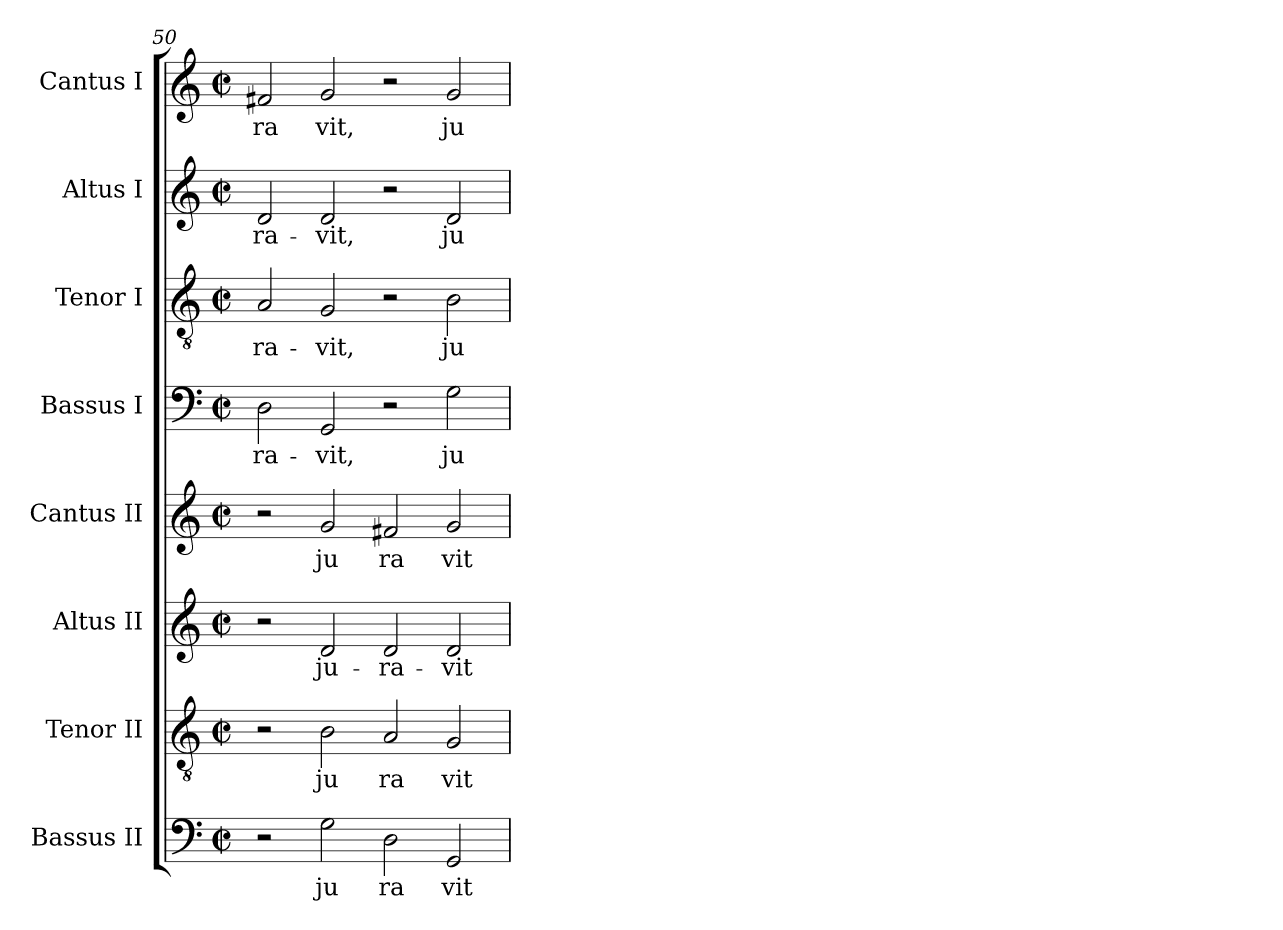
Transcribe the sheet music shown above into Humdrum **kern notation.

**kern	**text	**kern	**text	**kern	**text	**kern	**text	**kern	**text	**kern	**text	**kern	**text	**kern	**text
*part8	*part8	*part7	*part7	*part6	*part6	*part5	*part5	*part4	*part4	*part3	*part3	*part2	*part2	*part1	*part1
*staff8	*staff8	*staff7	*staff7	*staff6	*staff6	*staff5	*staff5	*staff4	*staff4	*staff3	*staff3	*staff2	*staff2	*staff1	*staff1
*I"Bassus II	*	*I"Tenor II	*	*I"Altus II	*	*I"Cantus II	*	*I"Bassus I	*	*I"Tenor I	*	*I"Altus I	*	*I"Cantus I	*
*clefF4	*	*clefGv2	*	*clefG2	*	*clefG2	*	*clefF4	*	*clefGv2	*	*clefG2	*	*clefG2	*
*M2/2	*	*M2/2	*	*M2/2	*	*M2/2	*	*M2/2	*	*M2/2	*	*M2/2	*	*M2/2	*
*met(c|)	*	*met(c|)	*	*met(c|)	*	*met(c|)	*	*met(c|)	*	*met(c|)	*	*met(c|)	*	*met(c|)	*
=50	=50	=50	=50	=50	=50	=50	=50	=50	=50	=50	=50	=50	=50	=50	=50
!	!	!	!	!	!	!	!	!	!LO:LY:b:cj	!	!LO:LY:b:cj	!	!LO:LY:b:cj	!	!LO:LY:b:cj
2r	.	2r	.	2r	.	2r	.	2D\	-ra-	2A/	-ra-	2d/	-ra-	2f#X/	ra
!	!LO:LY:b:cj	!	!LO:LY:b:cj	!	!LO:LY:b:cj	!	!LO:LY:b:cj	!	!LO:LY:b:cj	!	!LO:LY:b:cj	!	!LO:LY:b:cj	!	!LO:LY:b:cj
2G\	ju	2B\	ju	2d/	ju-	2g/	ju	2GG/	-vit,	2G/	-vit,	2d/	-vit,	2g/	vit,
!	!LO:LY:b:cj	!	!LO:LY:b:cj	!	!LO:LY:b:cj	!	!LO:LY:b:cj	!	!	!	!	!	!	!	!
2D\	ra	2A/	ra	2d/	-ra-	2f#X/	ra	2r	.	2r	.	2r	.	2r	.
!	!LO:LY:b:cj	!	!LO:LY:b:cj	!	!LO:LY:b:cj	!	!LO:LY:b:cj	!	!LO:LY:b:cj	!	!LO:LY:b:cj	!	!LO:LY:b:cj	!	!LO:LY:b:cj
2GG/	vit	2G/	vit	2d/	-vit	2g/	vit	2G\	ju-	2B\	ju-	2d/	ju-	2g/	ju
=	=	=	=	=	=	=	=	=	=	=	=	=	=	=	=
*-	*-	*-	*-	*-	*-	*-	*-	*-	*-	*-	*-	*-	*-	*-	*-
